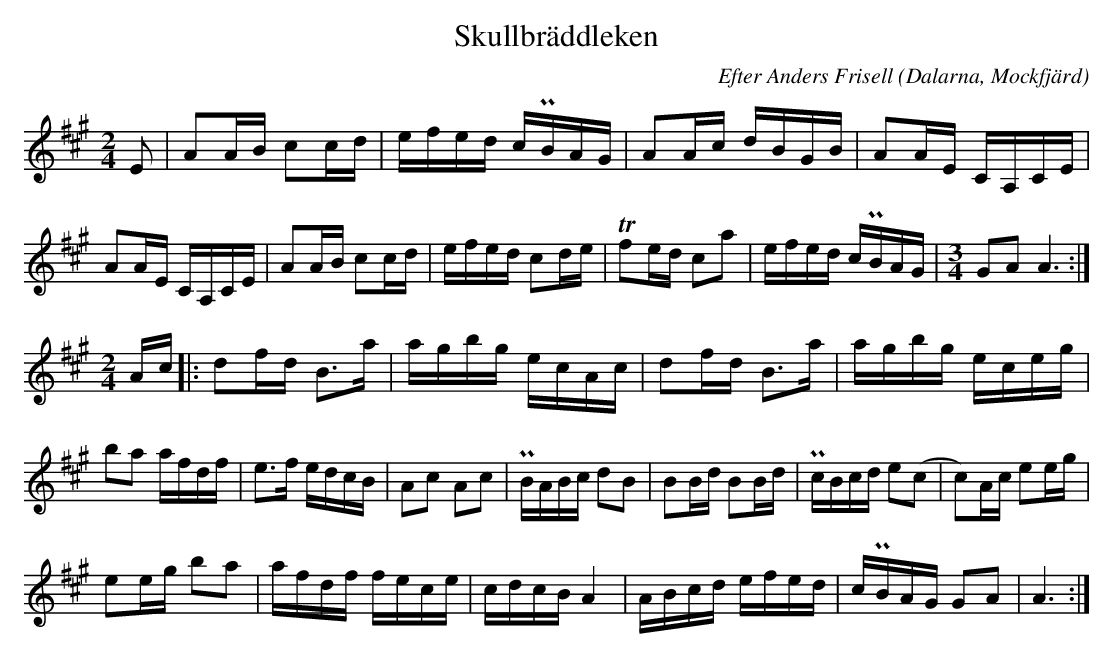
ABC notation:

X:1
T: Skullbräddleken
C: Efter Anders Frisell
O: Dalarna, Mockfjärd
M: 2/4
L: 1/16
K: A
E2 | A2AB c2cd | efed cPBAG | A2Ac dBGB | A2AE CA,CE |
 A2AE CA,CE | A2AB c2cd | efed c2de | Tf2ed c2a2 | efed cPBAG |[M:3/4] G2A2 A6 :|
[M:2/4] Ac |: d2fd B3a | agbg ecAc | d2fd B3a | agbg eceg |
  b2a2 afdf | e3f edcB | A2c2 A2c2 | PBABc d2B2 | B2Bd B2Bd | PcBcd e2(c2 | c2)Ac e2eg |
  e2eg b2a2 | afdf fece | cdcB  A4 | ABcd efed | cPBAG G2A2 | A6 :|
